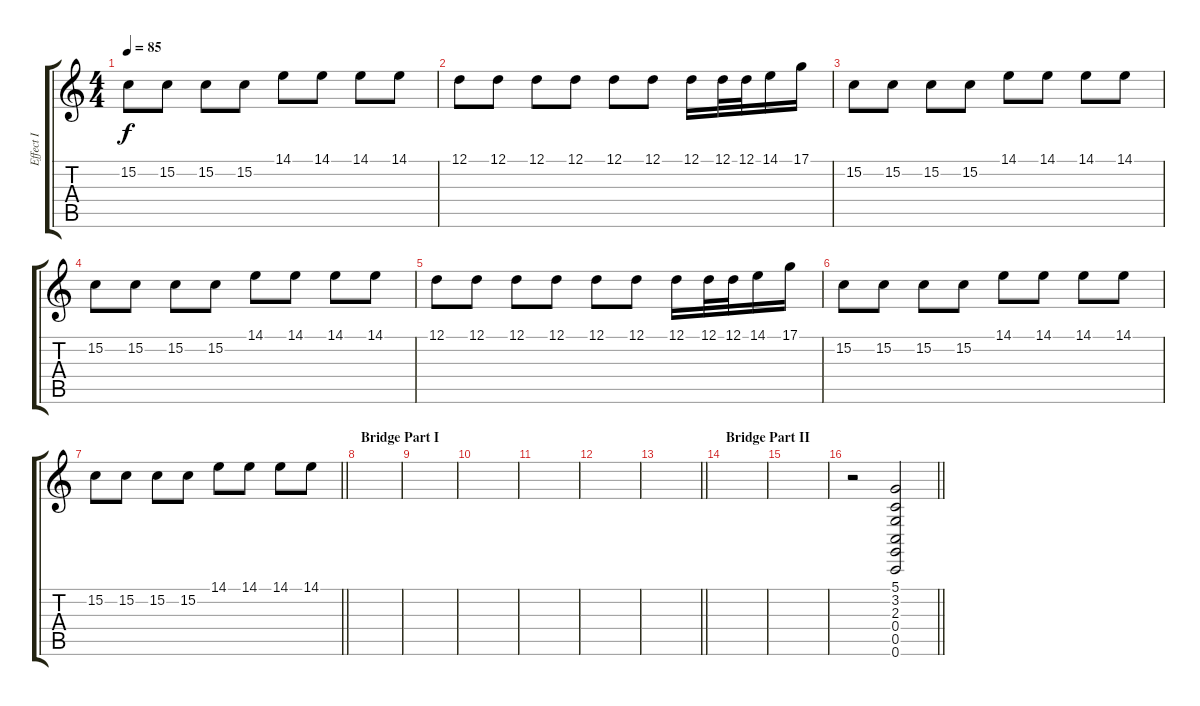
\track ("Effect I" "Effect I") {instrument orchestralharp}
\staff {score tabs}
\tuning (D4 A3 F3 C3 G2 C2) {hide}
\ts (4 4)
\tempo 85
\clef g2
\ks c
15.2.8{dy f} 15.2.8 15.2.8 15.2.8 14.1.8 14.1.8 14.1.8 14.1.8 |
12.1.8 12.1.8 12.1.8 12.1.8 12.1.8 12.1.8 12.1.16 12.1.32 12.1.32 14.1.16 17.1.16 |
15.2.8 15.2.8 15.2.8 15.2.8 14.1.8 14.1.8 14.1.8 14.1.8 |
15.2.8 15.2.8 15.2.8 15.2.8 14.1.8 14.1.8 14.1.8 14.1.8 |
12.1.8 12.1.8 12.1.8 12.1.8 12.1.8 12.1.8 12.1.16 12.1.32 12.1.32 14.1.16 17.1.16 |
15.2.8 15.2.8 15.2.8 15.2.8 14.1.8 14.1.8 14.1.8 14.1.8 |
\barLineRight lightlight
15.2.8 15.2.8 15.2.8 15.2.8 14.1.8 14.1.8 14.1.8 14.1.8 |
\section ("" "Bridge Part I")
|
|
|
|
|
\barLineRight lightlight
|
\section ("" "Bridge Part II")
|
|
\barLineRight lightlight
r.2 (5.1 3.2 2.3 0.4 0.5 0.6).2{volume 16 instrument reversecymbal}
